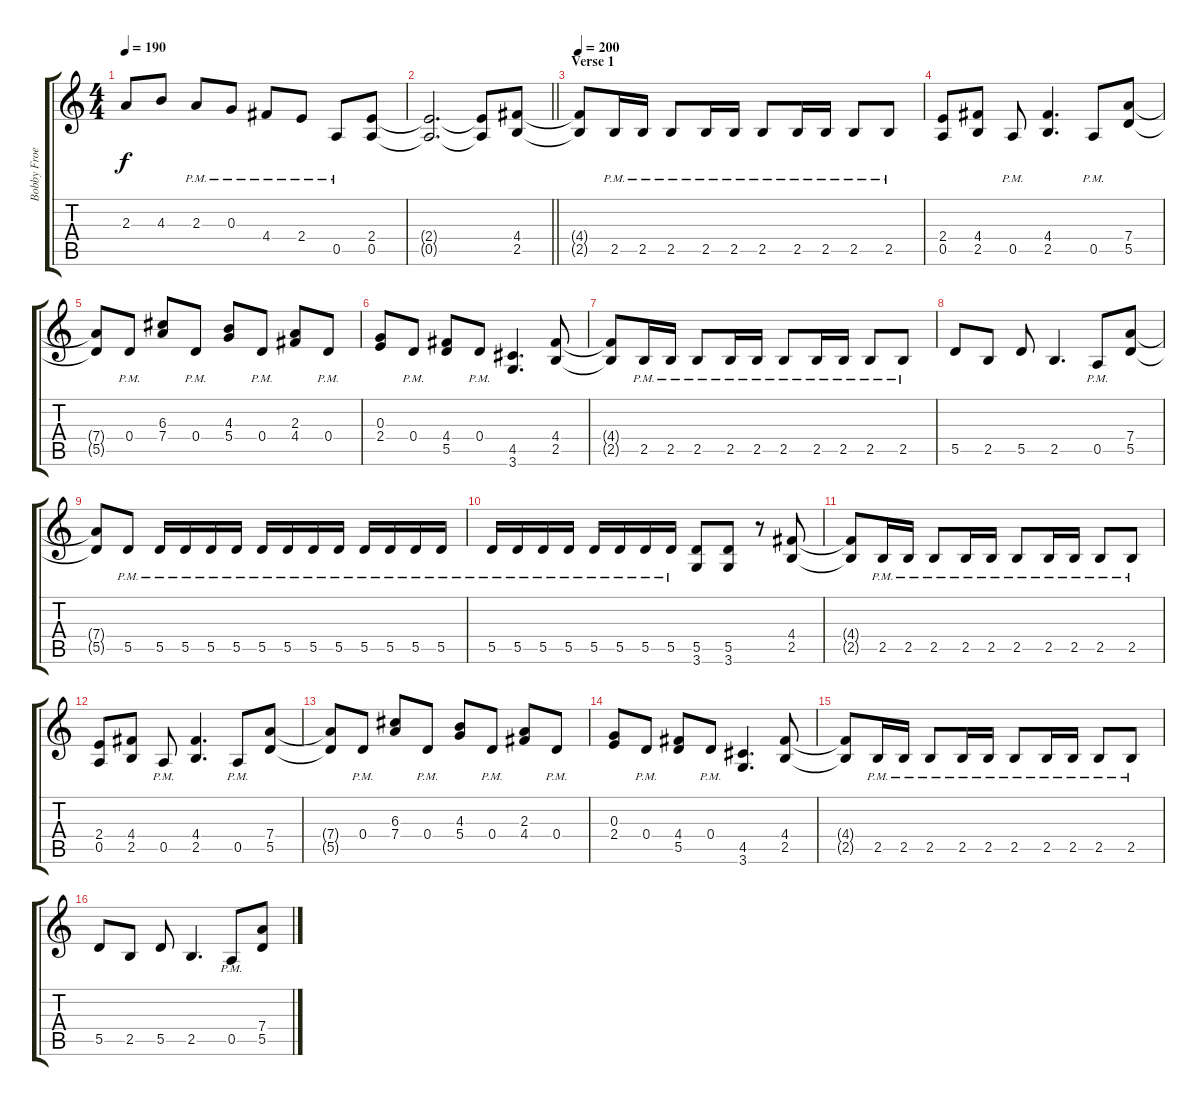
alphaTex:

\track ("Bobby Froese" "Bobby Froe") {instrument distortionguitar}
\staff {score tabs}
\tuning (E4 B3 G3 D3 A2 E2) {hide}
\ts (4 4)
\tempo 190
\clef g2
\ks c
2.3.8{dy f} 4.3.8 2.3{pm}.8 0.3{pm}.8 4.4{pm}.8 2.4{pm}.8 0.5{pm}.8 (2.4 0.5).8 |
\barLineRight lightlight
(2.4{t} 0.5{t}).2{d} (2.4{t} 0.5{t}).8 (4.4 2.5).8 |
\section ("" "Verse 1")
\tempo 200
(4.4{t} 2.5{t}).8 2.5{pm}.16 2.5{pm}.16 2.5{pm}.8 2.5{pm}.16 2.5{pm}.16 2.5{pm}.8 2.5{pm}.16 2.5{pm}.16 2.5{pm}.8 2.5{pm}.8 |
(2.4 0.5).8 (4.4 2.5).8 0.5{pm}.8 (4.4 2.5).4{d} 0.5{pm}.8 (7.4 5.5).8 |
(7.4{t} 5.5{t}).8 0.4{pm}.8 (6.3 7.4).8 0.4{pm}.8 (4.3 5.4).8 0.4{pm}.8 (2.3 4.4).8 0.4{pm}.8 |
(0.3 2.4).8 0.4{pm}.8 (4.4 5.5).8 0.4{pm}.8 (4.5 3.6).4{d} (4.4 2.5).8 |
(4.4{t} 2.5{t}).8 2.5{pm}.16 2.5{pm}.16 2.5{pm}.8 2.5{pm}.16 2.5{pm}.16 2.5{pm}.8 2.5{pm}.16 2.5{pm}.16 2.5{pm}.8 2.5{pm}.8 |
5.5.8 2.5.8 5.5.8 2.5.4{d} 0.5{pm}.8 (7.4 5.5).8 |
(7.4{t} 5.5{t}).8 5.5{pm}.8 5.5{pm}.16 5.5{pm}.16 5.5{pm}.16 5.5{pm}.16 5.5{pm}.16 5.5{pm}.16 5.5{pm}.16 5.5{pm}.16 5.5{pm}.16 5.5{pm}.16 5.5{pm}.16 5.5{pm}.16 |
5.5{pm}.16 5.5{pm}.16 5.5{pm}.16 5.5{pm}.16 5.5{pm}.16 5.5{pm}.16 5.5{pm}.16 5.5{pm}.16 (5.5 3.6).8 (5.5 3.6).8 r.8 (4.4 2.5).8 |
(4.4{t} 2.5{t}).8 2.5{pm}.16 2.5{pm}.16 2.5{pm}.8 2.5{pm}.16 2.5{pm}.16 2.5{pm}.8 2.5{pm}.16 2.5{pm}.16 2.5{pm}.8 2.5{pm}.8 |
(2.4 0.5).8 (4.4 2.5).8 0.5{pm}.8 (4.4 2.5).4{d} 0.5{pm}.8 (7.4 5.5).8 |
(7.4{t} 5.5{t}).8 0.4{pm}.8 (6.3 7.4).8 0.4{pm}.8 (4.3 5.4).8 0.4{pm}.8 (2.3 4.4).8 0.4{pm}.8 |
(0.3 2.4).8 0.4{pm}.8 (4.4 5.5).8 0.4{pm}.8 (4.5 3.6).4{d} (4.4 2.5).8 |
(4.4{t} 2.5{t}).8 2.5{pm}.16 2.5{pm}.16 2.5{pm}.8 2.5{pm}.16 2.5{pm}.16 2.5{pm}.8 2.5{pm}.16 2.5{pm}.16 2.5{pm}.8 2.5{pm}.8 |
5.5.8 2.5.8 5.5.8 2.5.4{d} 0.5{pm}.8 (7.4 5.5).8
